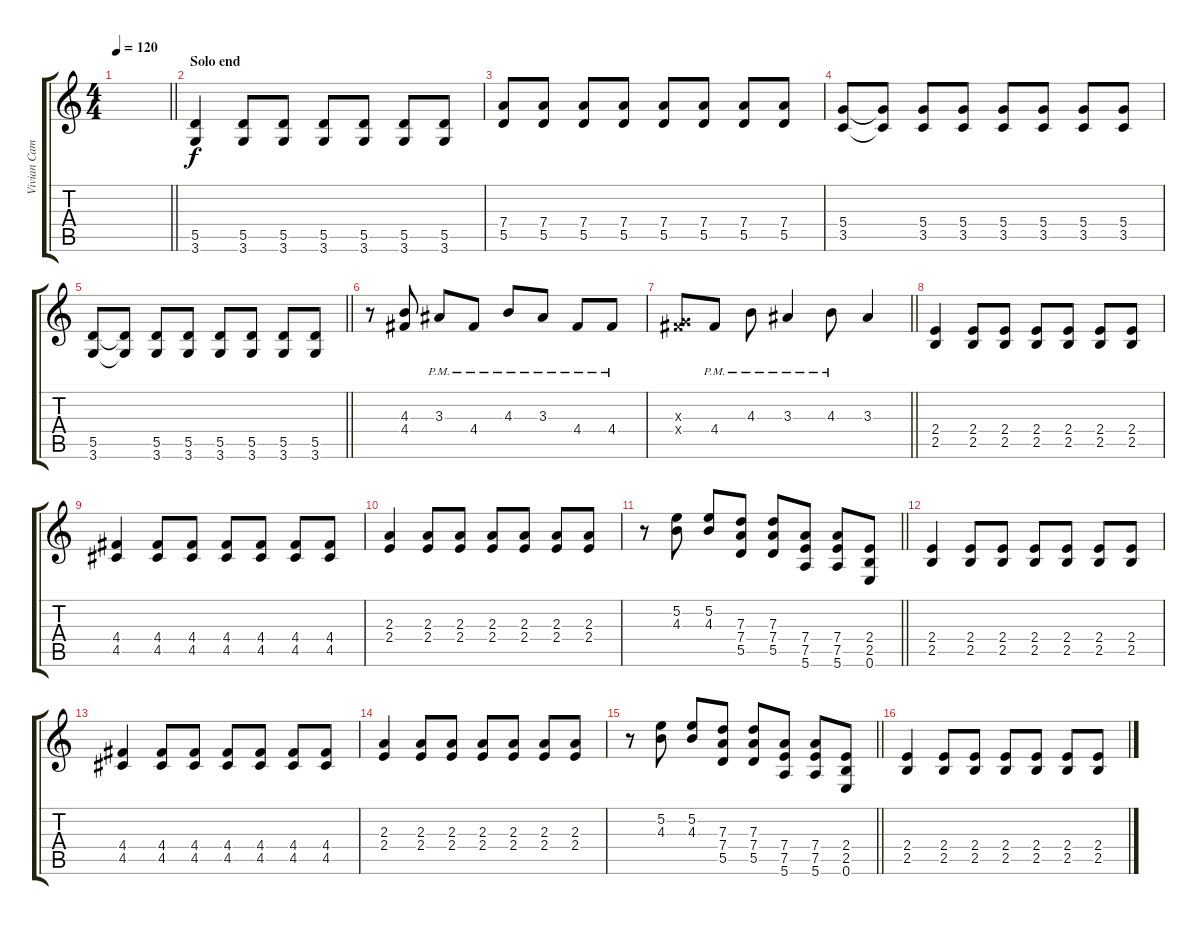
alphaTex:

\track ("Vivian Campell" "Vivian Cam") {instrument overdrivenguitar}
\staff {score tabs}
\tuning (E4 B3 G3 D3 A2 E2) {hide}
\ts (4 4)
\tempo 120
\clef g2
\barLineRight lightlight
\ks c
|
\section ("" "Solo end")
(5.5 3.6).4 (5.5 3.6).8 (5.5 3.6).8 (5.5 3.6).8 (5.5 3.6).8 (5.5 3.6).8 (5.5 3.6).8 |
(7.4 5.5).8 (7.4 5.5).8 (7.4 5.5).8 (7.4 5.5).8 (7.4 5.5).8 (7.4 5.5).8 (7.4 5.5).8 (7.4 5.5).8 |
(5.4 3.5).8 (5.4{t} 3.5{t}).8 (5.4 3.5).8 (5.4 3.5).8 (5.4 3.5).8 (5.4 3.5).8 (5.4 3.5).8 (5.4 3.5).8 |
\barLineRight lightlight
(5.5 3.6).8 (5.5{t} 3.6{t}).8 (5.5 3.6).8 (5.5 3.6).8 (5.5 3.6).8 (5.5 3.6).8 (5.5 3.6).8 (5.5 3.6).8 |
r.8 (4.3 4.4).8 3.3{pm}.8 4.4{pm}.8 4.3{pm}.8 3.3{pm}.8 4.4{pm}.8 4.4{pm}.8 |
\barLineRight lightlight
(0.3{x} 4.4{x}).8 4.4{pm}.8 4.3{pm}.8 3.3{pm}.4 4.3{pm}.8 3.3.4 |
(2.4 2.5).4 (2.4 2.5).8 (2.4 2.5).8 (2.4 2.5).8 (2.4 2.5).8 (2.4 2.5).8 (2.4 2.5).8 |
(4.4 4.5).4 (4.4 4.5).8 (4.4 4.5).8 (4.4 4.5).8 (4.4 4.5).8 (4.4 4.5).8 (4.4 4.5).8 |
(2.3 2.4).4 (2.3 2.4).8 (2.3 2.4).8 (2.3 2.4).8 (2.3 2.4).8 (2.3 2.4).8 (2.3 2.4).8 |
\barLineRight lightlight
r.8 (5.2 4.3).8 (5.2 4.3).8 (7.3 7.4 5.5).8 (7.3 7.4 5.5).8 (7.4 7.5 5.6).8 (7.4 7.5 5.6).8 (2.4 2.5 0.6).8 |
(2.4 2.5).4 (2.4 2.5).8 (2.4 2.5).8 (2.4 2.5).8 (2.4 2.5).8 (2.4 2.5).8 (2.4 2.5).8 |
(4.4 4.5).4 (4.4 4.5).8 (4.4 4.5).8 (4.4 4.5).8 (4.4 4.5).8 (4.4 4.5).8 (4.4 4.5).8 |
(2.3 2.4).4 (2.3 2.4).8 (2.3 2.4).8 (2.3 2.4).8 (2.3 2.4).8 (2.3 2.4).8 (2.3 2.4).8 |
\barLineRight lightlight
r.8 (5.2 4.3).8 (5.2 4.3).8 (7.3 7.4 5.5).8 (7.3 7.4 5.5).8 (7.4 7.5 5.6).8 (7.4 7.5 5.6).8 (2.4 2.5 0.6).8 |
(2.4 2.5).4 (2.4 2.5).8 (2.4 2.5).8 (2.4 2.5).8 (2.4 2.5).8 (2.4 2.5).8 (2.4 2.5).8
